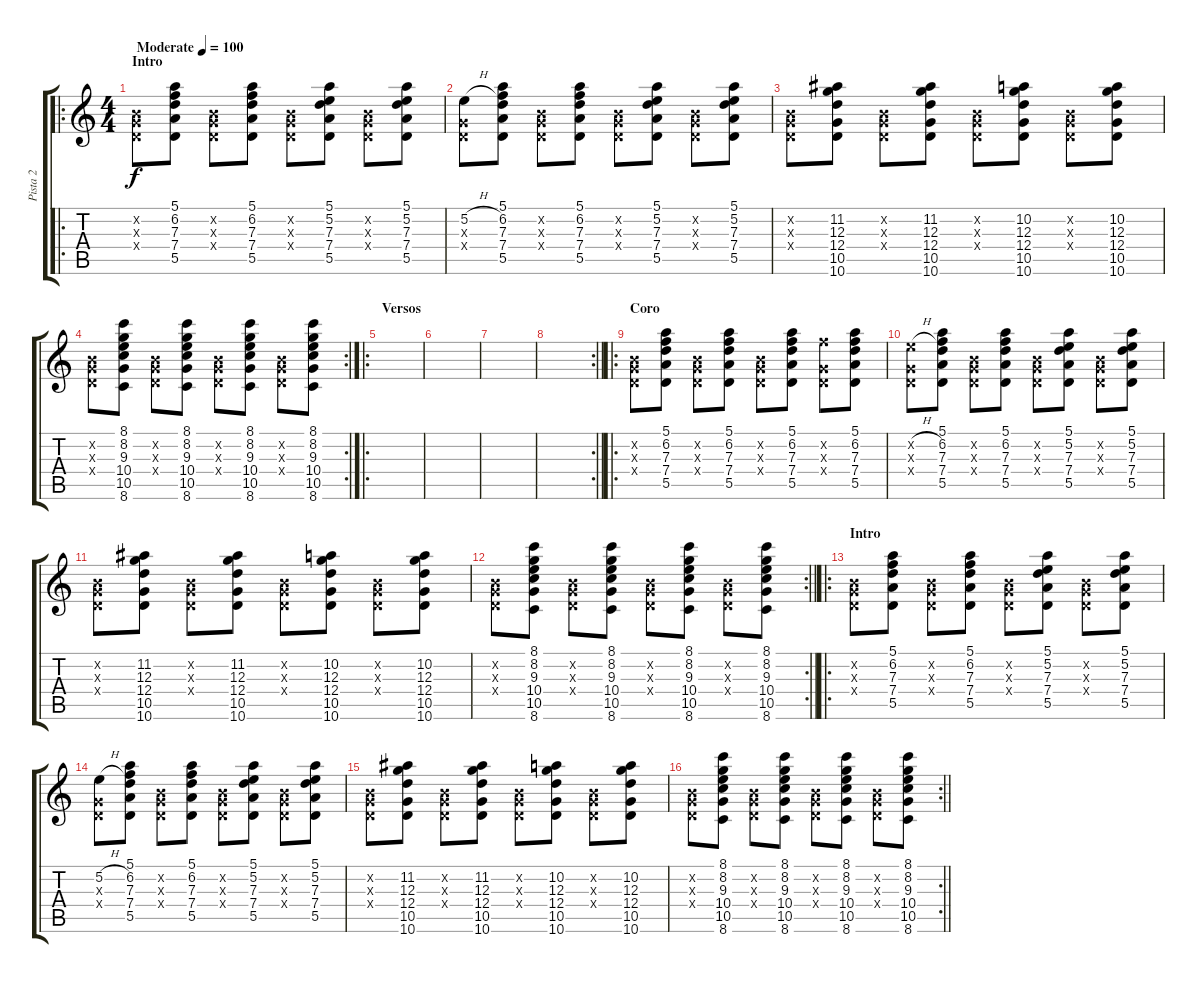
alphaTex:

\track ("Pista 2" "Pista 2") {instrument distortionguitar}
\staff {score tabs}
\tuning (E4 B3 G3 D3 A2 E2) {hide}
\ro
\ts (4 4)
\section ("" "Intro")
\tempo (100 "Moderate")
\clef g2
\ks c
(0.2{x} 0.3{x} 0.4{x}).8{dy f instrument distortionguitar} (5.1 6.2 7.3 7.4 5.5).8 (0.2{x} 0.3{x} 0.4{x}).8 (5.1 6.2 7.3 7.4 5.5).8 (0.2{x} 0.3{x} 0.4{x}).8 (5.1 5.2 7.3 7.4 5.5).8 (0.2{x} 0.3{x} 0.4{x}).8 (5.1 5.2 7.3 7.4 5.5).8 |
(5.2{h} 0.3{x} 0.4{x}).8 (5.1 6.2 7.3 7.4 5.5).8 (0.2{x} 0.3{x} 0.4{x}).8 (5.1 6.2 7.3 7.4 5.5).8 (0.2{x} 0.3{x} 0.4{x}).8 (5.1 5.2 7.3 7.4 5.5).8 (0.2{x} 0.3{x} 0.4{x}).8 (5.1 5.2 7.3 7.4 5.5).8 |
(0.2{x} 0.3{x} 0.4{x}).8 (11.2 12.3 12.4 10.5 10.6).8 (0.2{x} 0.3{x} 0.4{x}).8 (11.2 12.3 12.4 10.5 10.6).8 (0.2{x} 0.3{x} 0.4{x}).8 (10.2 12.3 12.4 10.5 10.6).8 (0.2{x} 0.3{x} 0.4{x}).8 (10.2 12.3 12.4 10.5 10.6).8 |
\rc 2
(0.2{x} 0.3{x} 0.4{x}).8 (8.1 8.2 9.3 10.4 10.5 8.6).8 (0.2{x} 0.3{x} 0.4{x}).8 (8.1 8.2 9.3 10.4 10.5 8.6).8 (0.2{x} 0.3{x} 0.4{x}).8 (8.1 8.2 9.3 10.4 10.5 8.6).8 (0.2{x} 0.3{x} 0.4{x}).8 (8.1 8.2 9.3 10.4 10.5 8.6).8 |
\ro
\section ("" "Versos")
|
|
|
\rc 2
\barLineRight lightlight
|
\ro
\section ("" "Coro")
(0.2{x} 0.3{x} 0.4{x}).8 (5.1 6.2 7.3 7.4 5.5).8 (0.2{x} 0.3{x} 0.4{x}).8 (5.1 6.2 7.3 7.4 5.5).8 (0.2{x} 0.3{x} 0.4{x}).8 (5.1 6.2 7.3 7.4 5.5).8 (6.2{x} 0.3{x} 0.4{x}).8 (5.1 6.2 7.3 7.4 5.5).8 |
(5.2{h x} 0.3{x} 0.4{x}).8 (5.1 6.2 7.3 7.4 5.5).8 (0.2{x} 0.3{x} 0.4{x}).8 (5.1 6.2 7.3 7.4 5.5).8 (0.2{x} 0.3{x} 0.4{x}).8 (5.1 5.2 7.3 7.4 5.5).8 (0.2{x} 0.3{x} 0.4{x}).8 (5.1 5.2 7.3 7.4 5.5).8 |
(0.2{x} 0.3{x} 0.4{x}).8 (11.2 12.3 12.4 10.5 10.6).8 (0.2{x} 0.3{x} 0.4{x}).8 (11.2 12.3 12.4 10.5 10.6).8 (0.2{x} 0.3{x} 0.4{x}).8 (10.2 12.3 12.4 10.5 10.6).8 (0.2{x} 0.3{x} 0.4{x}).8 (10.2 12.3 12.4 10.5 10.6).8 |
\rc 2
\barLineRight lightlight
(0.2{x} 0.3{x} 0.4{x}).8 (8.1 8.2 9.3 10.4 10.5 8.6).8 (0.2{x} 0.3{x} 0.4{x}).8 (8.1 8.2 9.3 10.4 10.5 8.6).8 (0.2{x} 0.3{x} 0.4{x}).8 (8.1 8.2 9.3 10.4 10.5 8.6).8 (0.2{x} 0.3{x} 0.4{x}).8 (8.1 8.2 9.3 10.4 10.5 8.6).8 |
\ro
\section ("" "Intro")
(0.2{x} 0.3{x} 0.4{x}).8 (5.1 6.2 7.3 7.4 5.5).8 (0.2{x} 0.3{x} 0.4{x}).8 (5.1 6.2 7.3 7.4 5.5).8 (0.2{x} 0.3{x} 0.4{x}).8 (5.1 5.2 7.3 7.4 5.5).8 (0.2{x} 0.3{x} 0.4{x}).8 (5.1 5.2 7.3 7.4 5.5).8 |
(5.2{h} 0.3{x} 0.4{x}).8 (5.1 6.2 7.3 7.4 5.5).8 (0.2{x} 0.3{x} 0.4{x}).8 (5.1 6.2 7.3 7.4 5.5).8 (0.2{x} 0.3{x} 0.4{x}).8 (5.1 5.2 7.3 7.4 5.5).8 (0.2{x} 0.3{x} 0.4{x}).8 (5.1 5.2 7.3 7.4 5.5).8 |
(0.2{x} 0.3{x} 0.4{x}).8 (11.2 12.3 12.4 10.5 10.6).8 (0.2{x} 0.3{x} 0.4{x}).8 (11.2 12.3 12.4 10.5 10.6).8 (0.2{x} 0.3{x} 0.4{x}).8 (10.2 12.3 12.4 10.5 10.6).8 (0.2{x} 0.3{x} 0.4{x}).8 (10.2 12.3 12.4 10.5 10.6).8 |
\rc 2
\barLineRight lightlight
(0.2{x} 0.3{x} 0.4{x}).8 (8.1 8.2 9.3 10.4 10.5 8.6).8 (0.2{x} 0.3{x} 0.4{x}).8 (8.1 8.2 9.3 10.4 10.5 8.6).8 (0.2{x} 0.3{x} 0.4{x}).8 (8.1 8.2 9.3 10.4 10.5 8.6).8 (0.2{x} 0.3{x} 0.4{x}).8 (8.1 8.2 9.3 10.4 10.5 8.6).8
